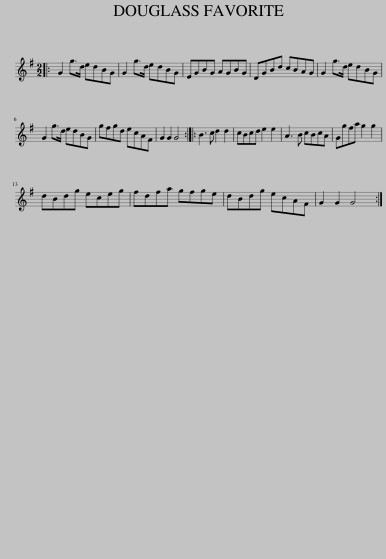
X:1
L:1/8
M:2/2
I:linebreak $
K:G
V:1 treble
V:1
|: G2 g>d edBG | G2 g>d edBG | EGBG AGBG | DGBd cBAG | G2 g>d edBG |$ %5
 G2 g>d edBG | gfgd ecAF | G2 G2 G4 :: B3 c d2 d2 | cBcd e2 e2 | %10
 A3 B cBcA | Ggfa g2 g2 |$ dBdg eceg | fdfa gfge | dBdg ecAF | %15
 G2 G2 G4 :| %16
